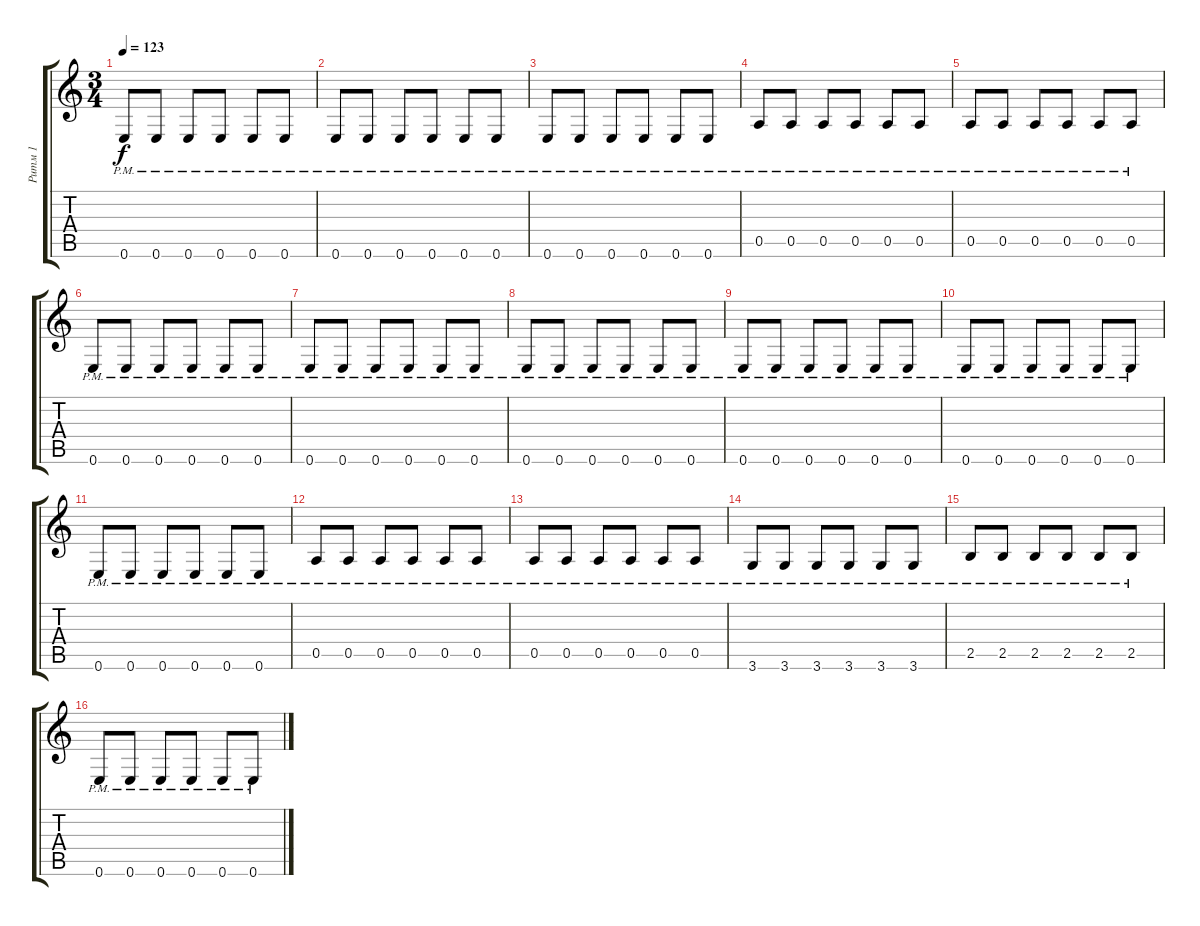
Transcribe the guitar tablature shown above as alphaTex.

\track ("Ритм 1" "Ритм 1") {instrument distortionguitar}
\staff {score tabs}
\tuning (E4 B3 G3 D3 A2 E2) {hide}
\ts (3 4)
\tempo 123
\clef g2
\ks c
0.6{pm}.8{dy f} 0.6{pm}.8 0.6{pm}.8 0.6{pm}.8 0.6{pm}.8 0.6{pm}.8 |
0.6{pm}.8 0.6{pm}.8 0.6{pm}.8 0.6{pm}.8 0.6{pm}.8 0.6{pm}.8 |
0.6{pm}.8 0.6{pm}.8 0.6{pm}.8 0.6{pm}.8 0.6{pm}.8 0.6{pm}.8 |
0.5{pm}.8 0.5{pm}.8 0.5{pm}.8 0.5{pm}.8 0.5{pm}.8 0.5{pm}.8 |
0.5{pm}.8 0.5{pm}.8 0.5{pm}.8 0.5{pm}.8 0.5{pm}.8 0.5{pm}.8 |
0.6{pm}.8 0.6{pm}.8 0.6{pm}.8 0.6{pm}.8 0.6{pm}.8 0.6{pm}.8 |
0.6{pm}.8 0.6{pm}.8 0.6{pm}.8 0.6{pm}.8 0.6{pm}.8 0.6{pm}.8 |
0.6{pm}.8 0.6{pm}.8 0.6{pm}.8 0.6{pm}.8 0.6{pm}.8 0.6{pm}.8 |
0.6{pm}.8 0.6{pm}.8 0.6{pm}.8 0.6{pm}.8 0.6{pm}.8 0.6{pm}.8 |
0.6{pm}.8 0.6{pm}.8 0.6{pm}.8 0.6{pm}.8 0.6{pm}.8 0.6{pm}.8 |
0.6{pm}.8 0.6{pm}.8 0.6{pm}.8 0.6{pm}.8 0.6{pm}.8 0.6{pm}.8 |
0.5{pm}.8 0.5{pm}.8 0.5{pm}.8 0.5{pm}.8 0.5{pm}.8 0.5{pm}.8 |
0.5{pm}.8 0.5{pm}.8 0.5{pm}.8 0.5{pm}.8 0.5{pm}.8 0.5{pm}.8 |
3.6{pm}.8 3.6{pm}.8 3.6{pm}.8 3.6{pm}.8 3.6{pm}.8 3.6{pm}.8 |
2.5{pm}.8 2.5{pm}.8 2.5{pm}.8 2.5{pm}.8 2.5{pm}.8 2.5{pm}.8 |
0.6{pm}.8 0.6{pm}.8 0.6{pm}.8 0.6{pm}.8 0.6{pm}.8 0.6{pm}.8
